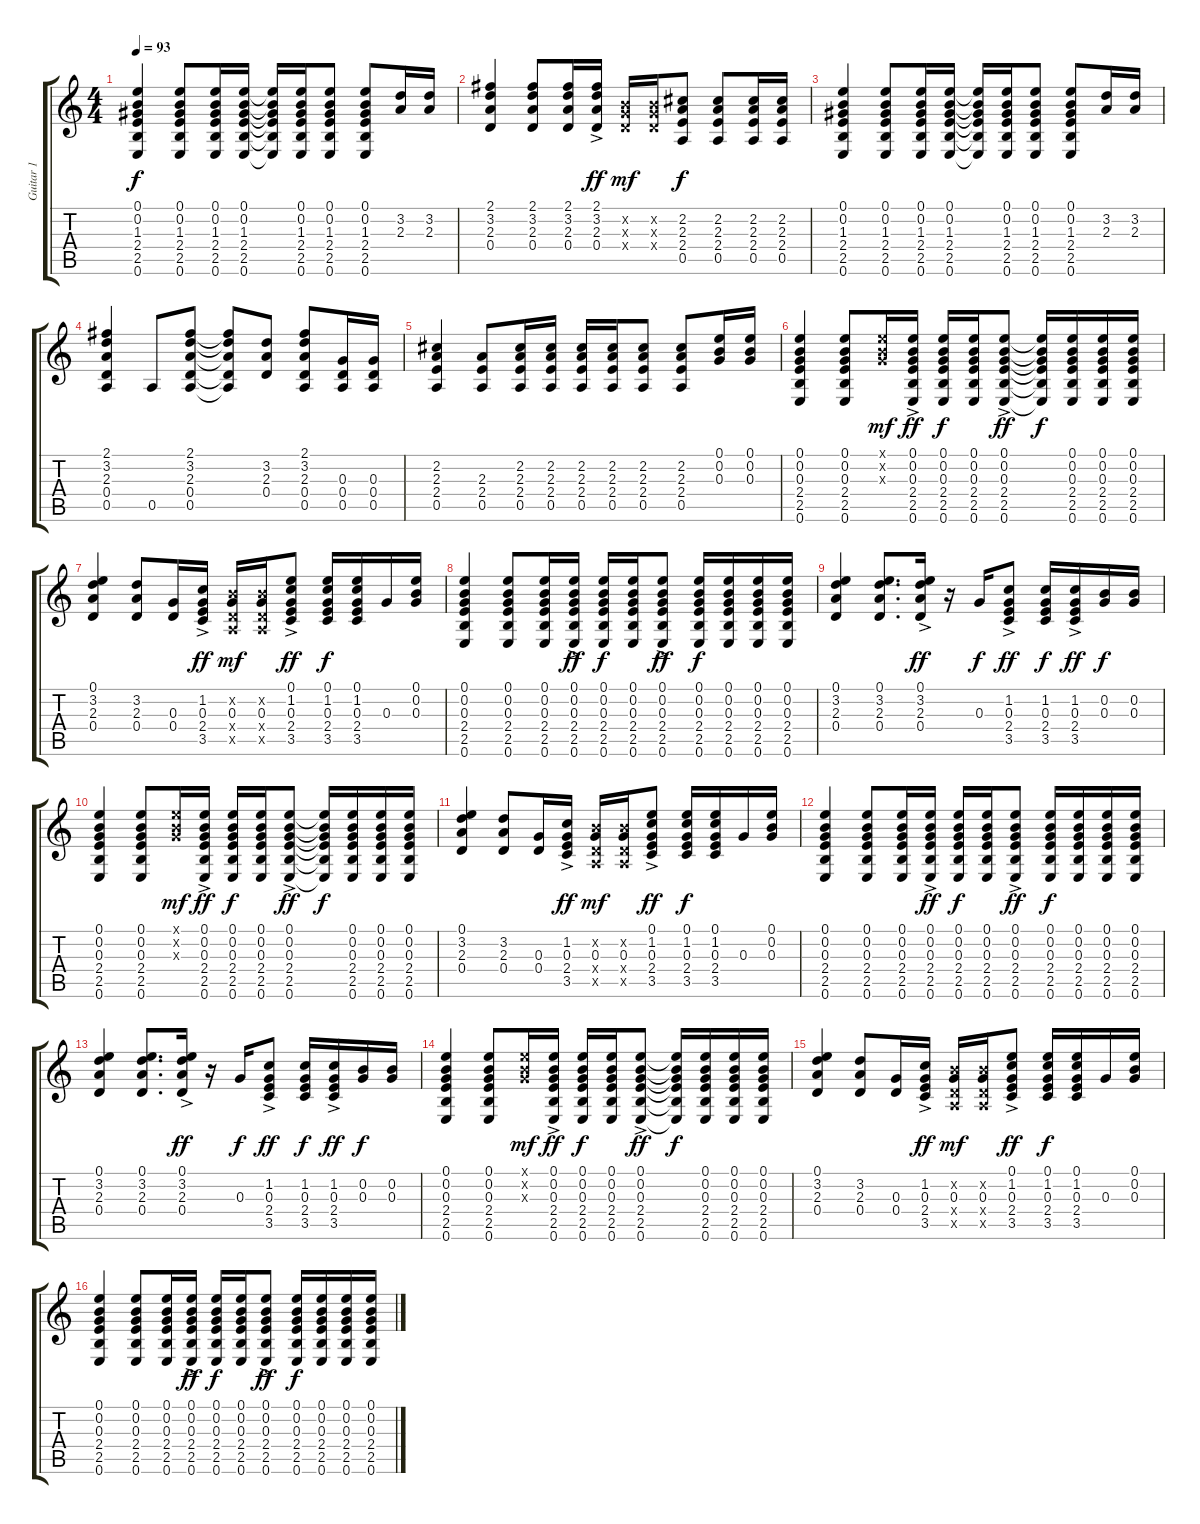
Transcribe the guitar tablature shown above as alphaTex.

\track ("Guitar 1" "Guitar 1") {instrument acousticguitarsteel}
\staff {score tabs}
\tuning (E4 B3 G3 D3 A2 E2) {hide}
\ts (4 4)
\tempo 93
\clef g2
\ks c
(0.1 0.2 1.3 2.4 2.5 0.6).4{dy f} (0.1 0.2 1.3 2.4 2.5 0.6).8 (0.1 0.2 1.3 2.4 2.5 0.6).16 (0.1 0.2 1.3 2.4 2.5 0.6).16 (0.1{t} 0.2{t} 1.3{t} 2.4{t} 2.5{t} 0.6{t}).16 (0.1 0.2 1.3 2.4 2.5 0.6).16 (0.1 0.2 1.3 2.4 2.5 0.6).8 (0.1 0.2 1.3 2.4 2.5 0.6).8 (3.2 2.3).16 (3.2 2.3).16 |
(2.1 3.2 2.3 0.4).4 (2.1 3.2 2.3 0.4).8 (2.1 3.2 2.3 0.4).16 (2.1{ac} 3.2 2.3 0.4).16{dy ff} (0.2{x} 0.3{x} 0.4{x}).16{dy mf} (0.2{x} 0.3{x} 0.4{x}).16 (2.2 2.3 2.4 0.5).8{dy f} (2.2 2.3 2.4 0.5).8 (2.2 2.3 2.4 0.5).16 (2.2 2.3 2.4 0.5).16 |
(0.1 0.2 1.3 2.4 2.5 0.6).4 (0.1 0.2 1.3 2.4 2.5 0.6).8 (0.1 0.2 1.3 2.4 2.5 0.6).16 (0.1 0.2 1.3 2.4 2.5 0.6).16 (0.1{t} 0.2{t} 1.3{t} 2.4{t} 2.5{t} 0.6{t}).16 (0.1 0.2 1.3 2.4 2.5 0.6).16 (0.1 0.2 1.3 2.4 2.5 0.6).8 (0.1 0.2 1.3 2.4 2.5 0.6).8 (3.2 2.3).16 (3.2 2.3).16 |
(2.1 3.2 2.3 0.4 0.5).4 0.5.8 (2.1 3.2 2.3 0.4 0.5).8 (2.1{t} 3.2{t} 2.3{t} 0.4{t} 0.5{t}).8 (3.2 2.3 0.4).8 (2.1 3.2 2.3 0.4 0.5).8 (0.3 0.4 0.5).16 (0.3 0.4 0.5).16 |
(2.2 2.3 2.4 0.5).4 (2.3 2.4 0.5).8 (2.2 2.3 2.4 0.5).16 (2.2 2.3 2.4 0.5).16 (2.2 2.3 2.4 0.5).16 (2.2 2.3 2.4 0.5).16 (2.2 2.3 2.4 0.5).8 (2.2 2.3 2.4 0.5).8 (0.1 0.2 0.3).16 (0.1 0.2 0.3).16 |
(0.1 0.2 0.3 2.4 2.5 0.6).4 (0.1 0.2 0.3 2.4 2.5 0.6).8 (0.1{x} 0.2{x} 0.3{x}).16{dy mf} (0.1 0.2 0.3{ac} 2.4 2.5 0.6).16{dy ff} (0.1 0.2 0.3 2.4 2.5 0.6).16{dy f} (0.1 0.2 0.3 2.4 2.5 0.6).16 (0.1{ac} 0.2 0.3 2.4 2.5 0.6).8{dy ff} (0.1{t} 0.2{t} 0.3{t} 2.4{t} 2.5{t} 0.6{t}).16{dy f} (0.1 0.2 0.3 2.4 2.5 0.6).16 (0.1 0.2 0.3 2.4 2.5 0.6).16 (0.1 0.2 0.3 2.4 2.5 0.6).16 |
(0.1 3.2 2.3 0.4).4 (3.2 2.3 0.4).8 (0.3 0.4).16 (1.2 0.3{ac} 2.4 3.5).16{dy ff} (0.2{x} 0.3 0.4{x} 0.5{x}).16{dy mf} (0.2{x} 0.3 0.4{x} 0.5{x}).16 (0.1 1.2 0.3{ac} 2.4 3.5).8{dy ff} (0.1 1.2 0.3 2.4 3.5).16{dy f} (0.1 1.2 0.3 2.4 3.5).16 0.3.16 (0.1 0.2 0.3).16 |
(0.1 0.2 0.3 2.4 2.5 0.6).4 (0.1 0.2 0.3 2.4 2.5 0.6).8 (0.1 0.2 0.3 2.4 2.5 0.6).16 (0.1{ac} 0.2 0.3 2.4 2.5 0.6).16{dy ff} (0.1 0.2 0.3 2.4 2.5 0.6).16{dy f} (0.1 0.2 0.3 2.4 2.5 0.6).16 (0.1{ac} 0.2 0.3 2.4 2.5 0.6).8{dy ff} (0.1 0.2 0.3 2.4 2.5 0.6).16{dy f} (0.1 0.2 0.3 2.4 2.5 0.6).16 (0.1 0.2 0.3 2.4 2.5 0.6).16 (0.1 0.2 0.3 2.4 2.5 0.6).16 |
(0.1 3.2 2.3 0.4).4 (0.1 3.2 2.3 0.4).8{d} (0.1{ac} 3.2 2.3 0.4).16{dy ff} r.16 0.3.16{dy f} (1.2 0.3 2.4 3.5{ac}).8{dy ff} (1.2 0.3 2.4 3.5).16{dy f} (1.2{ac} 0.3 2.4 3.5).16{dy ff} (0.2 0.3).16{dy f} (0.2 0.3).16 |
(0.1 0.2 0.3 2.4 2.5 0.6).4 (0.1 0.2 0.3 2.4 2.5 0.6).8 (0.1{x} 0.2{x} 0.3{x}).16{dy mf} (0.1 0.2 0.3{ac} 2.4 2.5 0.6).16{dy ff} (0.1 0.2 0.3 2.4 2.5 0.6).16{dy f} (0.1 0.2 0.3 2.4 2.5 0.6).16 (0.1{ac} 0.2 0.3 2.4 2.5 0.6).8{dy ff} (0.1{t} 0.2{t} 0.3{t} 2.4{t} 2.5{t} 0.6{t}).16{dy f} (0.1 0.2 0.3 2.4 2.5 0.6).16 (0.1 0.2 0.3 2.4 2.5 0.6).16 (0.1 0.2 0.3 2.4 2.5 0.6).16 |
(0.1 3.2 2.3 0.4).4 (3.2 2.3 0.4).8 (0.3 0.4).16 (1.2 0.3{ac} 2.4 3.5).16{dy ff} (0.2{x} 0.3 0.4{x} 0.5{x}).16{dy mf} (0.2{x} 0.3 0.4{x} 0.5{x}).16 (0.1 1.2 0.3{ac} 2.4 3.5).8{dy ff} (0.1 1.2 0.3 2.4 3.5).16{dy f} (0.1 1.2 0.3 2.4 3.5).16 0.3.16 (0.1 0.2 0.3).16 |
(0.1 0.2 0.3 2.4 2.5 0.6).4 (0.1 0.2 0.3 2.4 2.5 0.6).8 (0.1 0.2 0.3 2.4 2.5 0.6).16 (0.1{ac} 0.2 0.3 2.4 2.5 0.6).16{dy ff} (0.1 0.2 0.3 2.4 2.5 0.6).16{dy f} (0.1 0.2 0.3 2.4 2.5 0.6).16 (0.1{ac} 0.2 0.3 2.4 2.5 0.6).8{dy ff} (0.1 0.2 0.3 2.4 2.5 0.6).16{dy f} (0.1 0.2 0.3 2.4 2.5 0.6).16 (0.1 0.2 0.3 2.4 2.5 0.6).16 (0.1 0.2 0.3 2.4 2.5 0.6).16 |
(0.1 3.2 2.3 0.4).4 (0.1 3.2 2.3 0.4).8{d} (0.1{ac} 3.2 2.3 0.4).16{dy ff} r.16 0.3.16{dy f} (1.2 0.3 2.4 3.5{ac}).8{dy ff} (1.2 0.3 2.4 3.5).16{dy f} (1.2{ac} 0.3 2.4 3.5).16{dy ff} (0.2 0.3).16{dy f} (0.2 0.3).16 |
(0.1 0.2 0.3 2.4 2.5 0.6).4 (0.1 0.2 0.3 2.4 2.5 0.6).8 (0.1{x} 0.2{x} 0.3{x}).16{dy mf} (0.1 0.2 0.3{ac} 2.4 2.5 0.6).16{dy ff} (0.1 0.2 0.3 2.4 2.5 0.6).16{dy f} (0.1 0.2 0.3 2.4 2.5 0.6).16 (0.1{ac} 0.2 0.3 2.4 2.5 0.6).8{dy ff} (0.1{t} 0.2{t} 0.3{t} 2.4{t} 2.5{t} 0.6{t}).16{dy f} (0.1 0.2 0.3 2.4 2.5 0.6).16 (0.1 0.2 0.3 2.4 2.5 0.6).16 (0.1 0.2 0.3 2.4 2.5 0.6).16 |
(0.1 3.2 2.3 0.4).4 (3.2 2.3 0.4).8 (0.3 0.4).16 (1.2 0.3{ac} 2.4 3.5).16{dy ff} (0.2{x} 0.3 0.4{x} 0.5{x}).16{dy mf} (0.2{x} 0.3 0.4{x} 0.5{x}).16 (0.1 1.2 0.3{ac} 2.4 3.5).8{dy ff} (0.1 1.2 0.3 2.4 3.5).16{dy f} (0.1 1.2 0.3 2.4 3.5).16 0.3.16 (0.1 0.2 0.3).16 |
(0.1 0.2 0.3 2.4 2.5 0.6).4 (0.1 0.2 0.3 2.4 2.5 0.6).8 (0.1 0.2 0.3 2.4 2.5 0.6).16 (0.1{ac} 0.2 0.3 2.4 2.5 0.6).16{dy ff} (0.1 0.2 0.3 2.4 2.5 0.6).16{dy f} (0.1 0.2 0.3 2.4 2.5 0.6).16 (0.1{ac} 0.2 0.3 2.4 2.5 0.6).8{dy ff} (0.1 0.2 0.3 2.4 2.5 0.6).16{dy f} (0.1 0.2 0.3 2.4 2.5 0.6).16 (0.1 0.2 0.3 2.4 2.5 0.6).16 (0.1 0.2 0.3 2.4 2.5 0.6).16
